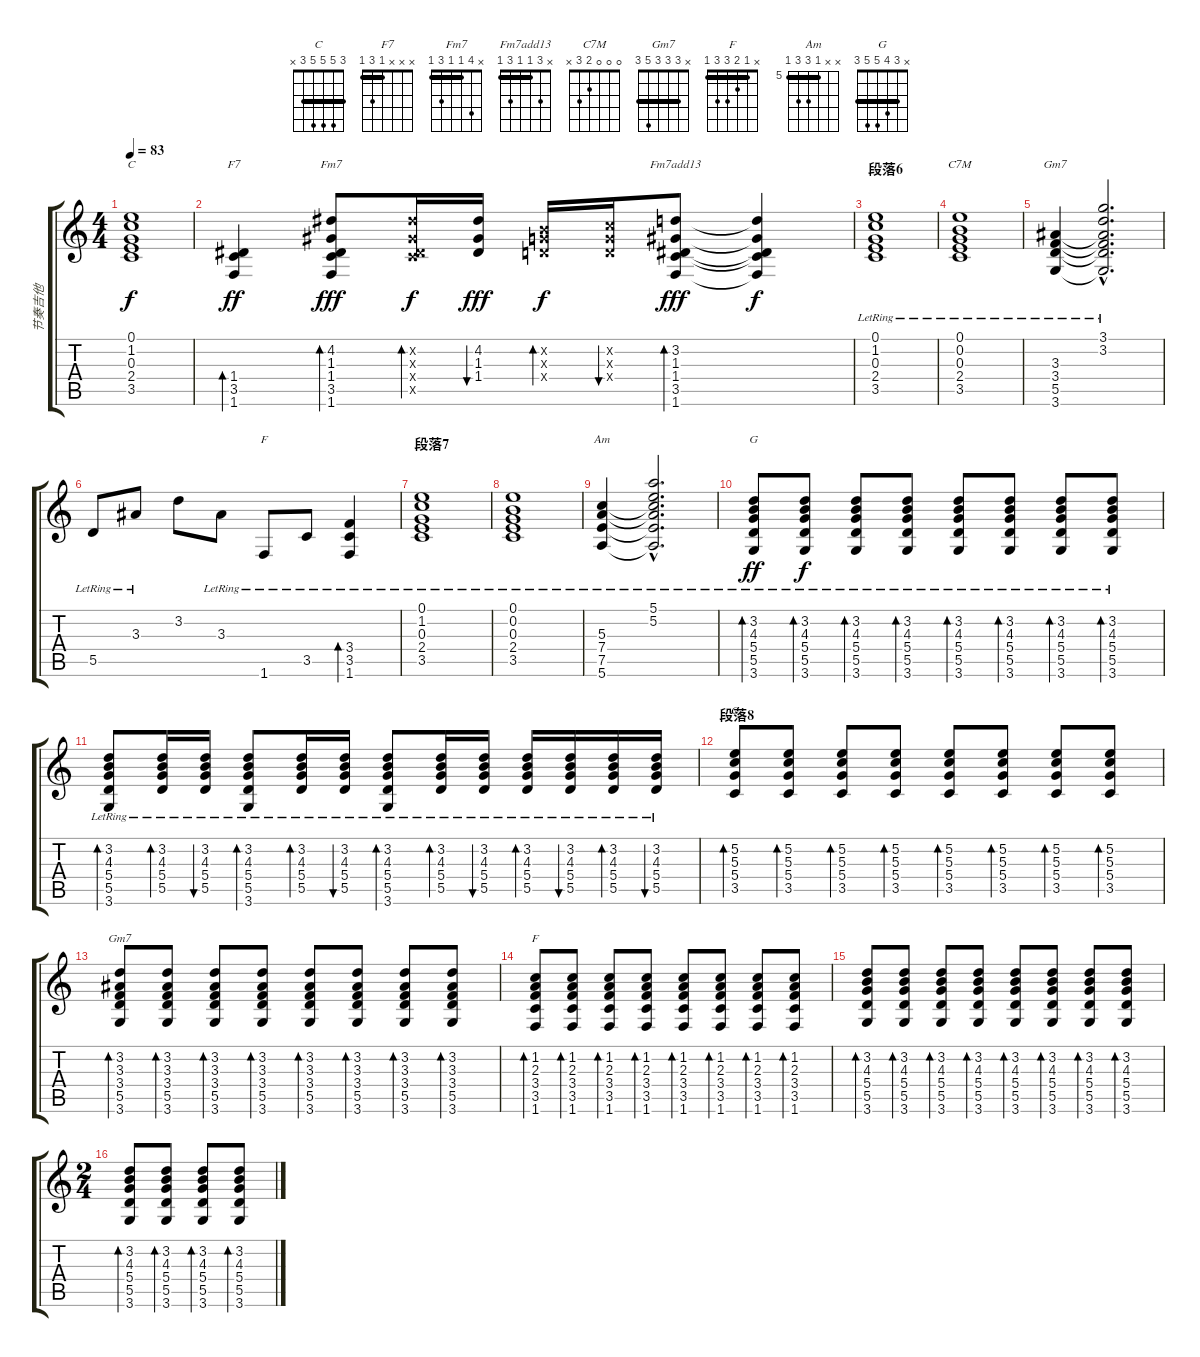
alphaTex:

\track ("节奏吉他" "节奏吉他") {instrument distortionguitar}
\staff {score tabs}
\tuning (E4 B3 G3 D3 A2 E2) {hide}
\chord ("C" 0 1 0 2 3 x)
\chord ("F7" x x x 1 3 1) {barre 1}
\chord ("Fm7" x 4 1 1 3 1) {barre 1}
\chord ("Fm7add13" x 3 1 1 3 1) {barre 1}
\chord ("C7M" 0 0 0 2 3 x)
\chord ("Gm7" x x 3 3 5 3) {barre 3}
\chord ("F" 1 1 2 3 3 1) {barre 1}
\chord ("Am" x x 5 7 7 5) {firstfret 5 barre 5}
\chord ("G" x 3 4 5 5 3) {barre 3}
\chord ("C" 3 5 5 5 3 x) {barre 3}
\chord ("Gm7" x 3 3 3 5 3) {barre 3}
\chord ("F" x 1 2 3 3 1) {barre 1}
\ts (4 4)
\tempo 83
\clef g2
\ks c
(0.1 1.2 0.3 2.4 3.5).1{ch "C" dy f} |
(1.4 3.5 1.6).4{bd 30 ch "F7" dy ff} (4.2 1.3 1.4 3.5 1.6).8{bd 30 ch "Fm7" dy fff} (4.2{x} 1.3{x} 1.4{x} 3.5{x}).16{bd 30 dy f} (4.2 1.3 1.4).16{bu 30 dy fff} (0.2{x} 0.3{x} 0.4{x}).16{bd 30 dy f} (1.2{x} 0.3{x} 0.4{x}).16{bu 30} (3.2 1.3 1.4 3.5 1.6).8{bd 30 ch "Fm7add13" dy fff} (3.2{t} 1.3{t} 1.4{t} 3.5{t} 1.6{t}).4{dy f} |
\section ("" "段落6")
(0.1{lr} 1.2{lr} 0.3{lr} 2.4{lr} 3.5{lr}).1 |
(0.1{lr} 0.2{lr} 0.3{lr} 2.4{lr} 3.5{lr}).1{ch "C7M"} |
(3.3{lr} 3.4{lr} 5.5{lr} 3.6{lr}).4{ch "Gm7"} (3.1{hac lr} 3.2{hac lr} 3.3{hac t} 3.4{hac t} 5.5{hac t} 3.6{hac t}).2{d} |
5.5{lr}.8 3.3{lr}.8 3.2.8 3.3{lr}.8 1.6{lr}.8{ch "F"} 3.5{lr}.8 (3.4{lr} 3.5{lr} 1.6{lr}).4{bd 30} |
\section ("" "段落7")
(0.1{lr} 1.2{lr} 0.3{lr} 2.4{lr} 3.5{lr}).1 |
(0.1{lr} 0.2{lr} 0.3{lr} 2.4{lr} 3.5{lr}).1 |
(5.3{lr} 7.4{lr} 7.5{lr} 5.6{lr}).4{ch "Am"} (5.1{hac lr} 5.2{hac lr} 5.3{hac t} 7.4{hac t} 7.5{hac t} 5.6{hac t}).2{d} |
(3.2{lr} 4.3{lr} 5.4{lr} 5.5{lr} 3.6{lr}).8{bd 30 ch "G" dy ff} (3.2{lr} 4.3{lr} 5.4{lr} 5.5{lr} 3.6{lr}).8{bd 30 dy f} (3.2{lr} 4.3{lr} 5.4{lr} 5.5{lr} 3.6{lr}).8{bd 30} (3.2{lr} 4.3{lr} 5.4{lr} 5.5{lr} 3.6{lr}).8{bd 30} (3.2{lr} 4.3{lr} 5.4{lr} 5.5{lr} 3.6{lr}).8{bd 30} (3.2{lr} 4.3{lr} 5.4{lr} 5.5{lr} 3.6{lr}).8{bd 30} (3.2{lr} 4.3{lr} 5.4{lr} 5.5{lr} 3.6{lr}).8{bd 30} (3.2{lr} 4.3{lr} 5.4{lr} 5.5{lr} 3.6{lr}).8{bd 30} |
(3.2{lr} 4.3{lr} 5.4{lr} 5.5{lr} 3.6{lr}).8{bd 30} (3.2{lr} 4.3{lr} 5.4{lr} 5.5{lr}).16{bd 30} (3.2{lr} 4.3{lr} 5.4{lr} 5.5{lr}).16{bu 30} (3.2{lr} 4.3{lr} 5.4{lr} 5.5{lr} 3.6{lr}).8{bd 30} (3.2{lr} 4.3{lr} 5.4{lr} 5.5{lr}).16{bd 30} (3.2{lr} 4.3{lr} 5.4{lr} 5.5{lr}).16{bu 30} (3.2{lr} 4.3{lr} 5.4{lr} 5.5{lr} 3.6{lr}).8{bd 30} (3.2{lr} 4.3{lr} 5.4{lr} 5.5{lr}).16{bd 30} (3.2{lr} 4.3{lr} 5.4{lr} 5.5{lr}).16{bu 30} (3.2{lr} 4.3{lr} 5.4{lr} 5.5{lr}).16{bd 30} (3.2{lr} 4.3{lr} 5.4{lr} 5.5{lr}).16{bu 30} (3.2{lr} 4.3{lr} 5.4{lr} 5.5{lr}).16{bd 30} (3.2{lr} 4.3{lr} 5.4{lr} 5.5{lr}).16{bu 30} |
\section ("" "段落8")
(5.2 5.3 5.4 3.5).8{bd 30 ch "C"} (5.2 5.3 5.4 3.5).8{bd 30} (5.2 5.3 5.4 3.5).8{bd 30} (5.2 5.3 5.4 3.5).8{bd 30} (5.2 5.3 5.4 3.5).8{bd 30} (5.2 5.3 5.4 3.5).8{bd 30} (5.2 5.3 5.4 3.5).8{bd 30} (5.2 5.3 5.4 3.5).8{bd 30} |
(3.2 3.3 3.4 5.5 3.6).8{bd 30 ch "Gm7"} (3.2 3.3 3.4 5.5 3.6).8{bd 30} (3.2 3.3 3.4 5.5 3.6).8{bd 30} (3.2 3.3 3.4 5.5 3.6).8{bd 30} (3.2 3.3 3.4 5.5 3.6).8{bd 30} (3.2 3.3 3.4 5.5 3.6).8{bd 30} (3.2 3.3 3.4 5.5 3.6).8{bd 30} (3.2 3.3 3.4 5.5 3.6).8{bd 30} |
(1.2 2.3 3.4 3.5 1.6).8{bd 30 ch "F"} (1.2 2.3 3.4 3.5 1.6).8{bd 30} (1.2 2.3 3.4 3.5 1.6).8{bd 30} (1.2 2.3 3.4 3.5 1.6).8{bd 30} (1.2 2.3 3.4 3.5 1.6).8{bd 30} (1.2 2.3 3.4 3.5 1.6).8{bd 30} (1.2 2.3 3.4 3.5 1.6).8{bd 30} (1.2 2.3 3.4 3.5 1.6).8{bd 30} |
(3.2 4.3 5.4 5.5 3.6).8{bd 30} (3.2 4.3 5.4 5.5 3.6).8{bd 30} (3.2 4.3 5.4 5.5 3.6).8{bd 30} (3.2 4.3 5.4 5.5 3.6).8{bd 30} (3.2 4.3 5.4 5.5 3.6).8{bd 30} (3.2 4.3 5.4 5.5 3.6).8{bd 30} (3.2 4.3 5.4 5.5 3.6).8{bd 30} (3.2 4.3 5.4 5.5 3.6).8{bd 30} |
\ts (2 4)
(3.2 4.3 5.4 5.5 3.6).8{bd 30} (3.2 4.3 5.4 5.5 3.6).8{bd 30} (3.2 4.3 5.4 5.5 3.6).8{bd 30} (3.2 4.3 5.4 5.5 3.6).8{bd 30}
